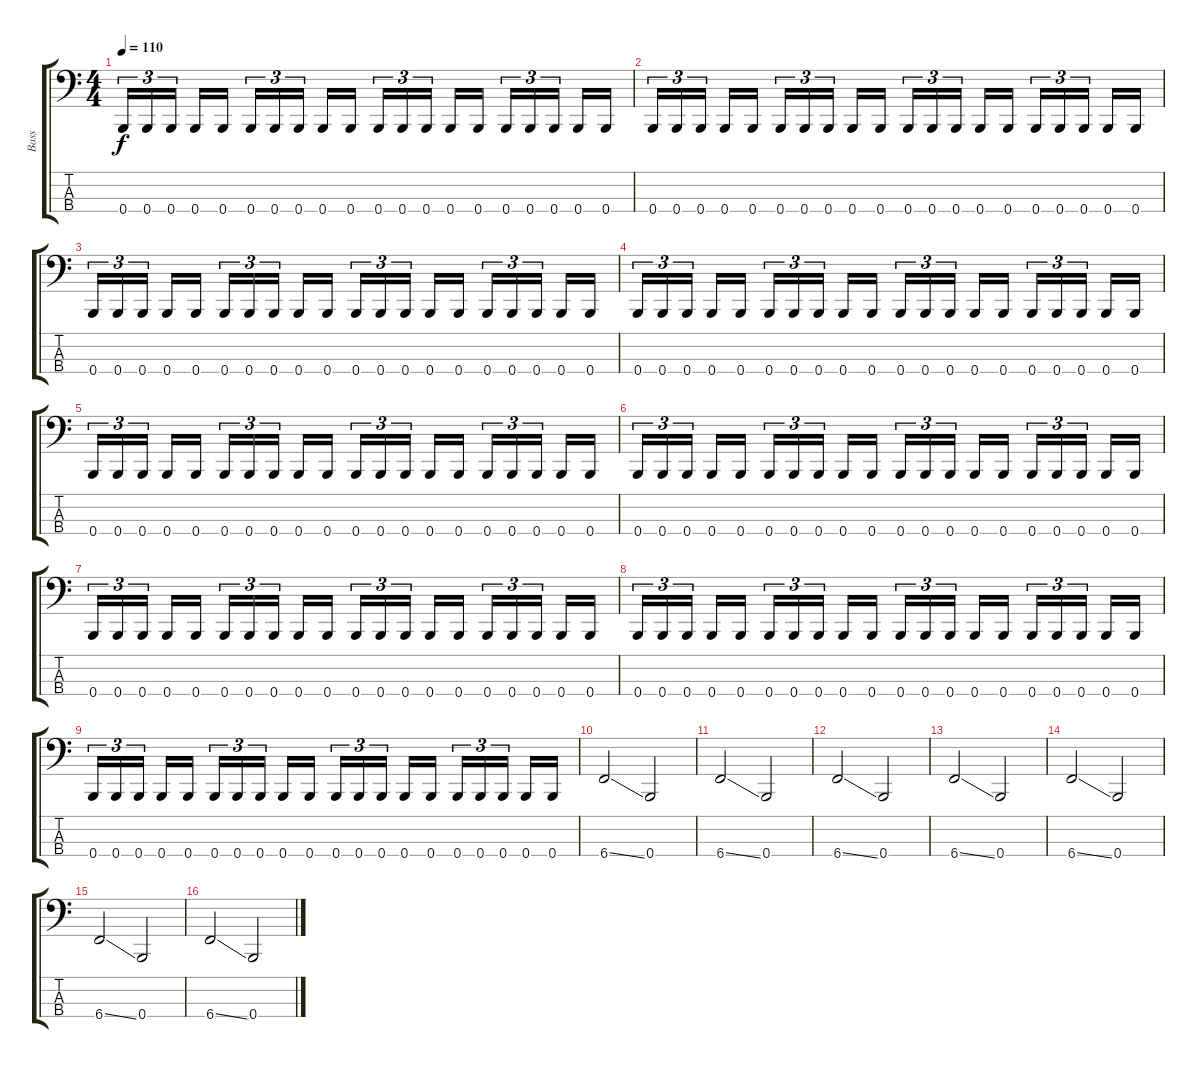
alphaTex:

\track ("Bass" "Bass") {instrument electricbassfinger}
\staff {score tabs}
\tuning (E2 B1 Gb1 B0) {hide}
\ts (4 4)
\tempo 110
\clef f4
\ks c
0.4.16{tu (3 2) dy f} 0.4.16{tu (3 2)} 0.4.16{tu (3 2) beam splitsecondary} 0.4.16 0.4.16 0.4.16{tu (3 2)} 0.4.16{tu (3 2)} 0.4.16{tu (3 2) beam splitsecondary} 0.4.16 0.4.16 0.4.16{tu (3 2)} 0.4.16{tu (3 2)} 0.4.16{tu (3 2) beam splitsecondary} 0.4.16 0.4.16 0.4.16{tu (3 2)} 0.4.16{tu (3 2)} 0.4.16{tu (3 2) beam splitsecondary} 0.4.16 0.4.16 |
0.4.16{tu (3 2)} 0.4.16{tu (3 2)} 0.4.16{tu (3 2) beam splitsecondary} 0.4.16 0.4.16 0.4.16{tu (3 2)} 0.4.16{tu (3 2)} 0.4.16{tu (3 2) beam splitsecondary} 0.4.16 0.4.16 0.4.16{tu (3 2)} 0.4.16{tu (3 2)} 0.4.16{tu (3 2) beam splitsecondary} 0.4.16 0.4.16 0.4.16{tu (3 2)} 0.4.16{tu (3 2)} 0.4.16{tu (3 2) beam splitsecondary} 0.4.16 0.4.16 |
0.4.16{tu (3 2)} 0.4.16{tu (3 2)} 0.4.16{tu (3 2) beam splitsecondary} 0.4.16 0.4.16 0.4.16{tu (3 2)} 0.4.16{tu (3 2)} 0.4.16{tu (3 2) beam splitsecondary} 0.4.16 0.4.16 0.4.16{tu (3 2)} 0.4.16{tu (3 2)} 0.4.16{tu (3 2) beam splitsecondary} 0.4.16 0.4.16 0.4.16{tu (3 2)} 0.4.16{tu (3 2)} 0.4.16{tu (3 2) beam splitsecondary} 0.4.16 0.4.16 |
0.4.16{tu (3 2)} 0.4.16{tu (3 2)} 0.4.16{tu (3 2) beam splitsecondary} 0.4.16 0.4.16 0.4.16{tu (3 2)} 0.4.16{tu (3 2)} 0.4.16{tu (3 2) beam splitsecondary} 0.4.16 0.4.16 0.4.16{tu (3 2)} 0.4.16{tu (3 2)} 0.4.16{tu (3 2) beam splitsecondary} 0.4.16 0.4.16 0.4.16{tu (3 2)} 0.4.16{tu (3 2)} 0.4.16{tu (3 2) beam splitsecondary} 0.4.16 0.4.16 |
0.4.16{tu (3 2)} 0.4.16{tu (3 2)} 0.4.16{tu (3 2) beam splitsecondary} 0.4.16 0.4.16 0.4.16{tu (3 2)} 0.4.16{tu (3 2)} 0.4.16{tu (3 2) beam splitsecondary} 0.4.16 0.4.16 0.4.16{tu (3 2)} 0.4.16{tu (3 2)} 0.4.16{tu (3 2) beam splitsecondary} 0.4.16 0.4.16 0.4.16{tu (3 2)} 0.4.16{tu (3 2)} 0.4.16{tu (3 2) beam splitsecondary} 0.4.16 0.4.16 |
0.4.16{tu (3 2)} 0.4.16{tu (3 2)} 0.4.16{tu (3 2) beam splitsecondary} 0.4.16 0.4.16 0.4.16{tu (3 2)} 0.4.16{tu (3 2)} 0.4.16{tu (3 2) beam splitsecondary} 0.4.16 0.4.16 0.4.16{tu (3 2)} 0.4.16{tu (3 2)} 0.4.16{tu (3 2) beam splitsecondary} 0.4.16 0.4.16 0.4.16{tu (3 2)} 0.4.16{tu (3 2)} 0.4.16{tu (3 2) beam splitsecondary} 0.4.16 0.4.16 |
0.4.16{tu (3 2)} 0.4.16{tu (3 2)} 0.4.16{tu (3 2) beam splitsecondary} 0.4.16 0.4.16 0.4.16{tu (3 2)} 0.4.16{tu (3 2)} 0.4.16{tu (3 2) beam splitsecondary} 0.4.16 0.4.16 0.4.16{tu (3 2)} 0.4.16{tu (3 2)} 0.4.16{tu (3 2) beam splitsecondary} 0.4.16 0.4.16 0.4.16{tu (3 2)} 0.4.16{tu (3 2)} 0.4.16{tu (3 2) beam splitsecondary} 0.4.16 0.4.16 |
0.4.16{tu (3 2)} 0.4.16{tu (3 2)} 0.4.16{tu (3 2) beam splitsecondary} 0.4.16 0.4.16 0.4.16{tu (3 2)} 0.4.16{tu (3 2)} 0.4.16{tu (3 2) beam splitsecondary} 0.4.16 0.4.16 0.4.16{tu (3 2)} 0.4.16{tu (3 2)} 0.4.16{tu (3 2) beam splitsecondary} 0.4.16 0.4.16 0.4.16{tu (3 2)} 0.4.16{tu (3 2)} 0.4.16{tu (3 2) beam splitsecondary} 0.4.16 0.4.16 |
0.4.16{tu (3 2)} 0.4.16{tu (3 2)} 0.4.16{tu (3 2) beam splitsecondary} 0.4.16 0.4.16 0.4.16{tu (3 2)} 0.4.16{tu (3 2)} 0.4.16{tu (3 2) beam splitsecondary} 0.4.16 0.4.16 0.4.16{tu (3 2)} 0.4.16{tu (3 2)} 0.4.16{tu (3 2) beam splitsecondary} 0.4.16 0.4.16 0.4.16{tu (3 2)} 0.4.16{tu (3 2)} 0.4.16{tu (3 2) beam splitsecondary} 0.4.16 0.4.16 |
6.4{ss}.2 0.4.2 |
6.4{ss}.2 0.4.2 |
6.4{ss}.2 0.4.2 |
6.4{ss}.2 0.4.2 |
6.4{ss}.2 0.4.2 |
6.4{ss}.2 0.4.2 |
6.4{ss}.2 0.4.2
